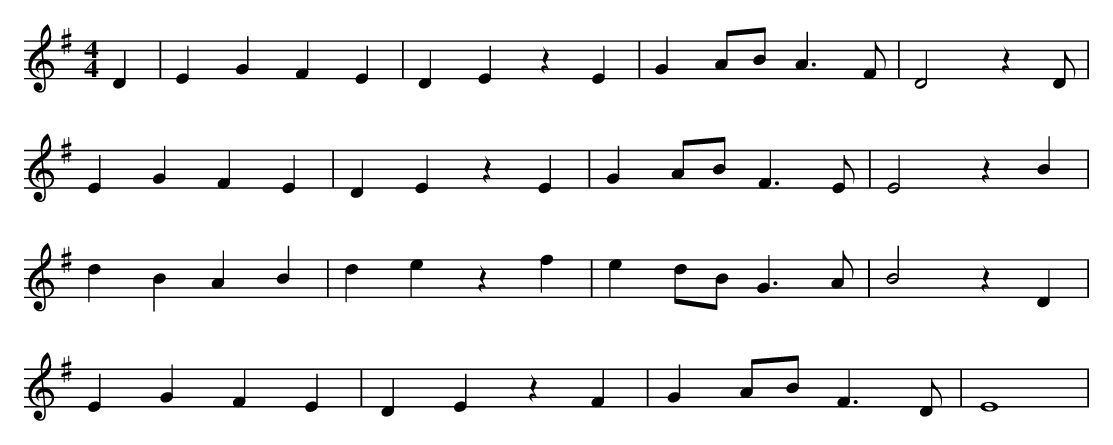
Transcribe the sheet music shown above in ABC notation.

X:1
M:4/4
K:Emin
D2|E2G2F2E2|D2E2z2E2|G2ABA3F|D4z2D|
E2G2F2E2|D2E2z2E2|G2ABF3E|E4z2B2|
d2B2A2B2|d2e2z2f2|e2 dBG3A|B4z2D2|
E2G2F2E2|D2E2z2F2|G2ABF3D|E8|
